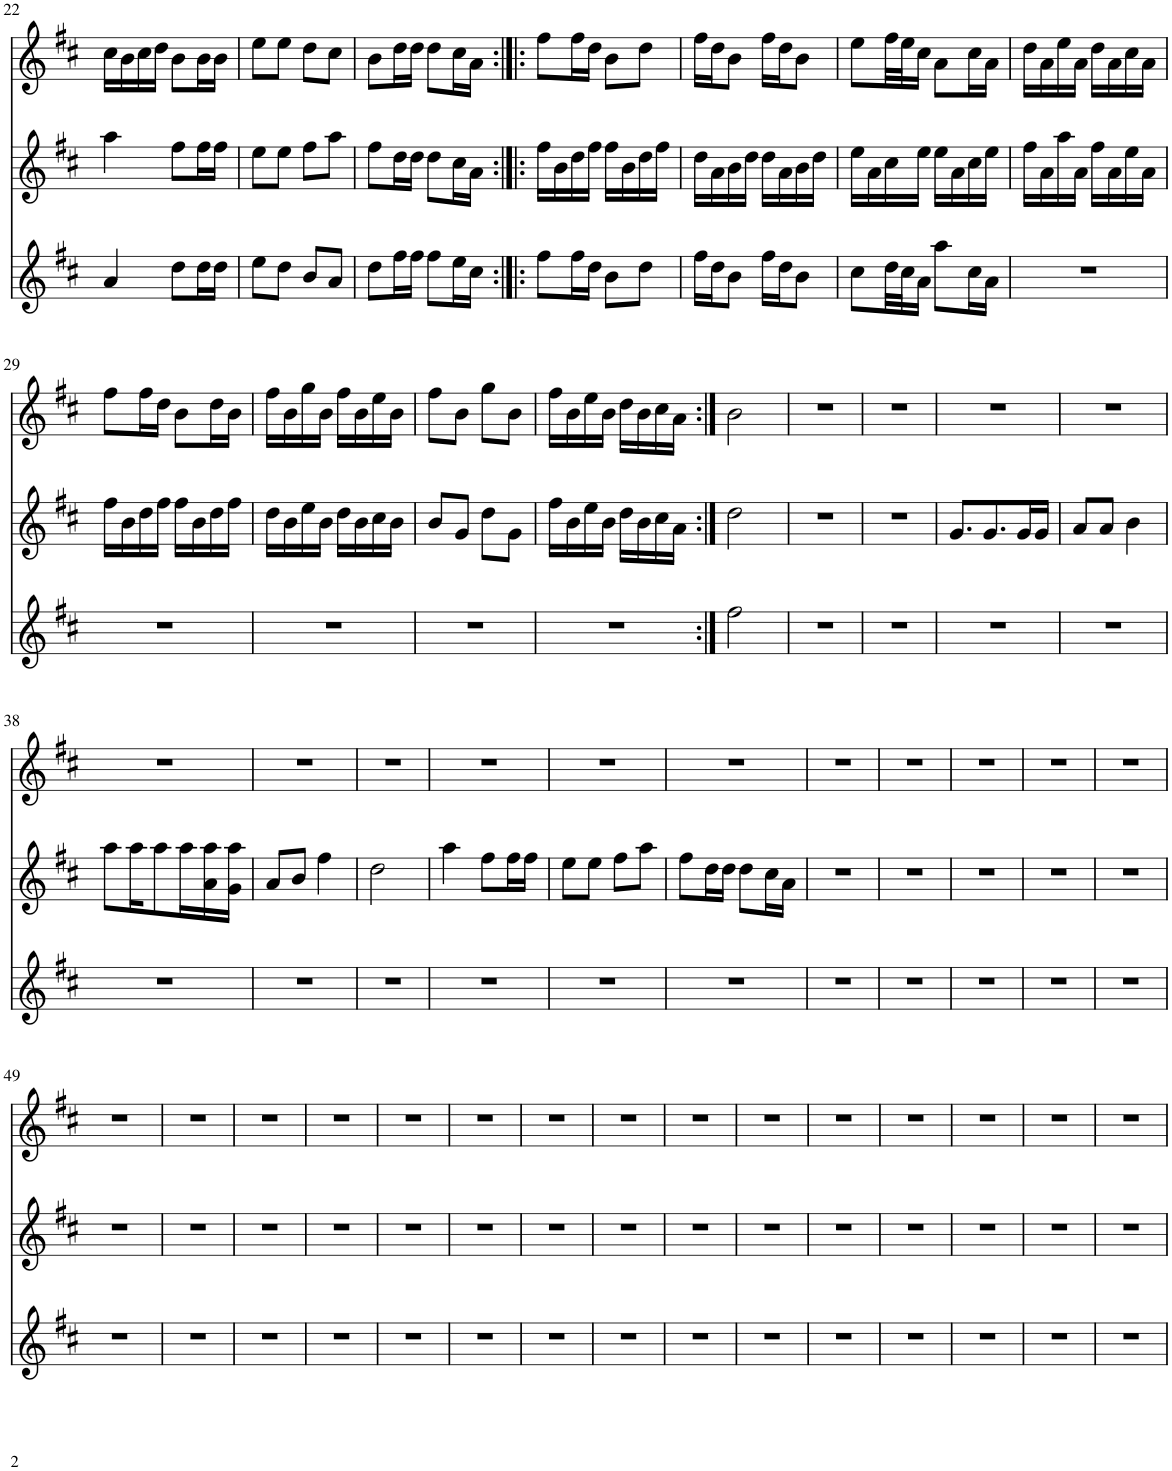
**kern	**kern	**kern
*part1	*part1	*part1
*staff3	*staff2	*staff1
*I"Piano	*	*
*I'Pno.	*	*
!!LO:PB:g=z
*clefG2	*clefG2	*clefG2
*k[f#c#]	*k[f#c#]	*k[f#c#]
*M2/4	*M2/4	*M2/4
=22	=22	=22
4a/	4aa\	16cc#\LL
.	.	16b\
.	.	16cc#\
.	.	16dd\JJ
8dd\L	8ff#\L	8b\L
16dd\L	16ff#\L	16b\L
16dd\JJ	16ff#\JJ	16b\JJ
=23	=23	=23
8ee\L	8ee\L	8ee\L
8dd\J	8ee\J	8ee\J
8b/L	8ff#\L	8dd\L
8a/J	8aa\J	8cc#\J
=24	=24	=24
8dd\L	8ff#\L	8b\L
16ff#\L	16dd\L	16dd\L
16ff#\JJ	16dd\JJ	16dd\JJ
8ff#\L	8dd\L	8dd\L
16ee\L	16cc#\L	16cc#\L
16cc#\JJ	16a\JJ	16a\JJ
=25:|!|:	=25:|!|:	=25:|!|:
8ff#\L	16ff#\LL	8ff#\L
.	16b\	.
16ff#\L	16dd\	16ff#\L
16dd\JJ	16ff#\JJ	16dd\JJ
8b\L	16ff#\LL	8b\L
.	16b\	.
8dd\J	16dd\	8dd\J
.	16ff#\JJ	.
=26	=26	=26
16ff#\LL	16dd\LL	16ff#\LL
16dd\J	16a\	16dd\J
8b\J	16b\	8b\J
.	16dd\JJ	.
16ff#\LL	16dd\LL	16ff#\LL
16dd\J	16a\	16dd\J
8b\J	16b\	8b\J
.	16dd\JJ	.
=27	=27	=27
8cc#\L	16ee\LL	8ee\L
.	16a\	.
32dd\LL	16cc#\	32ff#\LL
32cc#\J	.	32ee\J
16a\JJ	16ee\JJ	16cc#\JJ
8aa\L	16ee\LL	8a\L
.	16a\	.
16cc#\L	16cc#\	16cc#\L
16a\JJ	16ee\JJ	16a\JJ
=28	=28	=28
2r	16ff#\LL	16dd\LL
.	16a\	16a\
.	16aa\	16ee\
.	16a\JJ	16a\JJ
.	16ff#\LL	16dd\LL
.	16a\	16a\
.	16ee\	16cc#\
.	16a\JJ	16a\JJ
!!LO:LB:g=z
=29	=29	=29
2r	16ff#\LL	8ff#\L
.	16b\	.
.	16dd\	16ff#\L
.	16ff#\JJ	16dd\JJ
.	16ff#\LL	8b\L
.	16b\	.
.	16dd\	16dd\L
.	16ff#\JJ	16b\JJ
=30	=30	=30
2r	16dd\LL	16ff#\LL
.	16b\	16b\
.	16ee\	16gg\
.	16b\JJ	16b\JJ
.	16dd\LL	16ff#\LL
.	16b\	16b\
.	16cc#\	16ee\
.	16b\JJ	16b\JJ
=31	=31	=31
2r	8b/L	8ff#\L
.	8g/J	8b\J
.	8dd\L	8gg\L
.	8g\J	8b\J
=32	=32	=32
2r	16ff#\LL	16ff#\LL
.	16b\	16b\
.	16ee\	16ee\
.	16b\JJ	16b\JJ
.	16dd\LL	16dd\LL
.	16b\	16b\
.	16cc#\	16cc#\
.	16a\JJ	16a\JJ
=33:|!	=33:|!	=33:|!
2ff#\	2dd\	2b\
=34	=34	=34
2r	2r	2r
=35	=35	=35
2r	2r	2r
=36	=36	=36
2r	8.g/L	2r
.	8.g/	.
.	16g/L	.
.	16g/JJ	.
=37	=37	=37
2r	8a/L	2r
.	8a/J	.
.	4b\	.
!!LO:LB:g=z
=38	=38	=38
2r	8aa\L	2r
.	16aa\K	.
.	8aa\	.
.	16aa\L	.
.	16a\ 16aa\	.
.	16g\ 16aa\JJ	.
=39	=39	=39
2r	8a/L	2r
.	8b/J	.
.	4ff#\	.
=40	=40	=40
2r	2dd\	2r
=41	=41	=41
2r	4aa\	2r
.	8ff#\L	.
.	16ff#\L	.
.	16ff#\JJ	.
=42	=42	=42
2r	8ee\L	2r
.	8ee\J	.
.	8ff#\L	.
.	8aa\J	.
=43	=43	=43
2r	8ff#\L	2r
.	16dd\L	.
.	16dd\JJ	.
.	8dd\L	.
.	16cc#\L	.
.	16a\JJ	.
=44	=44	=44
2r	2r	2r
=45	=45	=45
2r	2r	2r
=46	=46	=46
2r	2r	2r
=47	=47	=47
2r	2r	2r
=48	=48	=48
2r	2r	2r
!!LO:LB:g=z
=49	=49	=49
2r	2r	2r
=50	=50	=50
2r	2r	2r
=51	=51	=51
2r	2r	2r
=52	=52	=52
2r	2r	2r
=53	=53	=53
2r	2r	2r
=54	=54	=54
2r	2r	2r
=55	=55	=55
2r	2r	2r
=56	=56	=56
2r	2r	2r
=57	=57	=57
2r	2r	2r
=58	=58	=58
2r	2r	2r
=59	=59	=59
2r	2r	2r
=60	=60	=60
2r	2r	2r
=61	=61	=61
2r	2r	2r
=62	=62	=62
2r	2r	2r
=63	=63	=63
2r	2r	2r
=	=	=
*-	*-	*-
